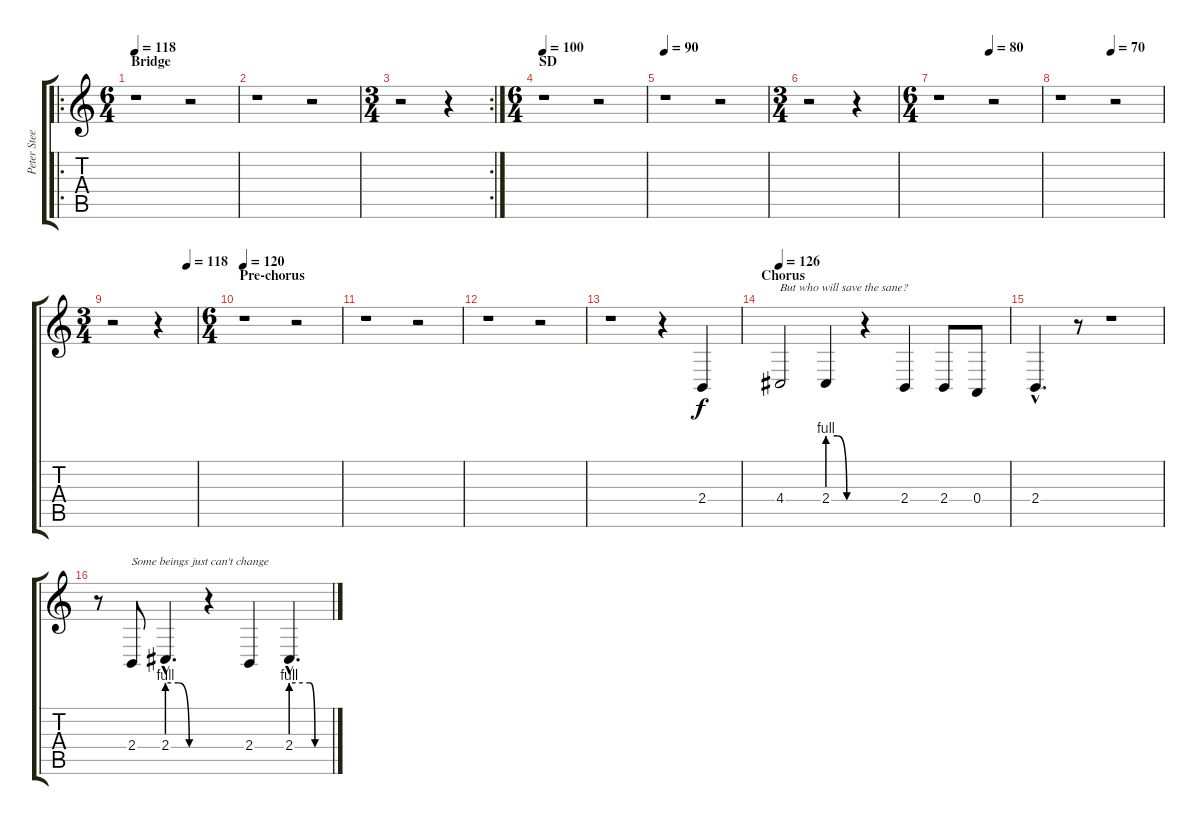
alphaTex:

\track ("Peter Steele - Vocals" "Peter Stee") {instrument cello}
\staff {score tabs}
\tuning (B3 Gb3 D3 A2 E2 B1) {hide}
\ro
\ts (6 4)
\section ("" "Bridge")
\tempo 118
\clef g2
\ks c
r.1{dy f} r.2 |
r.1 r.2 |
\rc 2
\ts (3 4)
r.2 r.4 |
\ts (6 4)
\section ("" "SD")
\tempo 100
r.1 r.2 |
\tempo 90
r.1 r.2 |
\ts (3 4)
r.2 r.4 |
\ts (6 4)
\tempo (80 0.5)
r.1 r.2 |
\tempo (70 0.5)
r.1 r.2 |
\ts (3 4)
\tempo (118 0.8888888888888888)
r.2 r.4 |
\ts (6 4)
\section ("" "Pre-chorus")
\tempo 120
r.1 r.2 |
r.1 r.2 |
r.1 r.2 |
r.1 r.4 2.4.4 |
\section ("" "Chorus")
\tempo 126
4.4.2{txt "But who will save the sane?" volume 16 balance 8 instrument cello} 2.4{be (custom 0 4 20 4 40 0 60 0)}.4 r.4 2.4.4 2.4.8 0.4.8 |
2.4{hac}.4{d} r.8 r.1 |
r.8 2.4.8{txt "Some beings just can't change"} 2.4{be (custom 0 4 20 4 40 0 60 0) hac}.4{d} r.4 2.4.4 2.4{be (custom 0 4 30 4 38 0 60 0) hac}.4{d}
